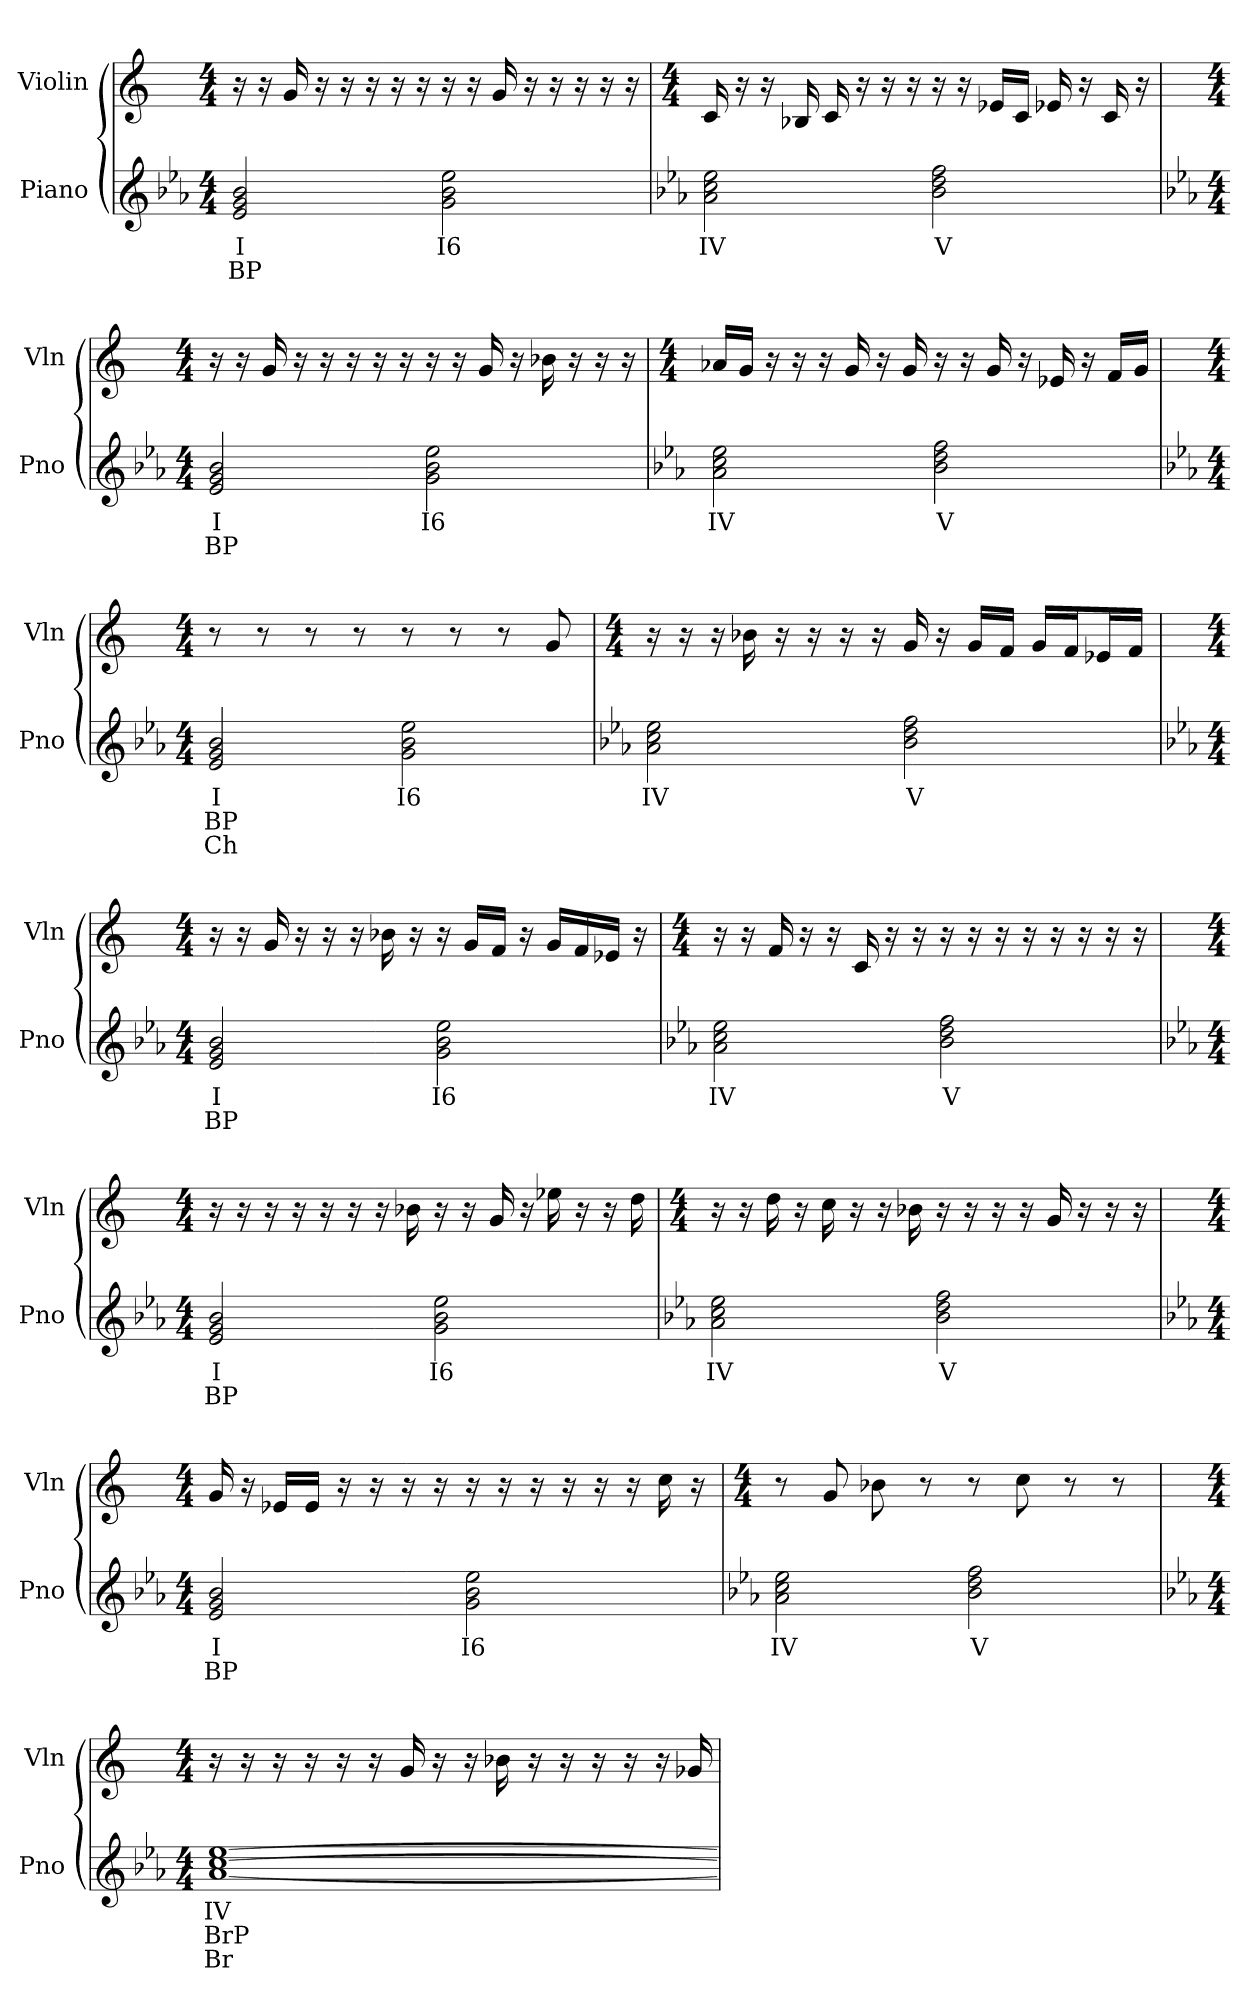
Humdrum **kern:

**kern	**text	**text	**text	**kern
*part2	*part2	*part2	*part2	*part1
*staff2	*staff2	*staff2	*staff2	*staff1
*I"Piano	*	*	*	*I"Violin
*I'Pno	*	*	*	*I'Vln
*k[b-e-a-]	*	*	*	*
*E-:	*	*	*	*
*M4/4	*	*	*	*M4/4
=	=	=	=	=
2e- 2g 2b-	I	BP	.	16r
.	.	.	.	16r
.	.	.	.	16g
.	.	.	.	16r
.	.	.	.	16r
.	.	.	.	16r
.	.	.	.	16r
.	.	.	.	16r
2g 2b- 2ee-	I6	.	.	16r
.	.	.	.	16r
.	.	.	.	16g
.	.	.	.	16r
.	.	.	.	16r
.	.	.	.	16r
.	.	.	.	16r
.	.	.	.	16r
=	=	=	=	=
*k[b-e-a-]	*	*	*	*
*E-:	*	*	*	*
*	*	*	*	*M4/4
2a- 2cc 2ee-	IV	.	.	16c
.	.	.	.	16r
.	.	.	.	16r
.	.	.	.	16B-X
.	.	.	.	16c
.	.	.	.	16r
.	.	.	.	16r
.	.	.	.	16r
2b- 2dd 2ff	V	.	.	16r
.	.	.	.	16r
.	.	.	.	16e-XLL
.	.	.	.	16cJJ
.	.	.	.	16e-X
.	.	.	.	16r
.	.	.	.	16c
.	.	.	.	16r
=	=	=	=	=
*k[b-e-a-]	*	*	*	*
*E-:	*	*	*	*
*M4/4	*	*	*	*M4/4
2e- 2g 2b-	I	BP	.	16r
.	.	.	.	16r
.	.	.	.	16g
.	.	.	.	16r
.	.	.	.	16r
.	.	.	.	16r
.	.	.	.	16r
.	.	.	.	16r
2g 2b- 2ee-	I6	.	.	16r
.	.	.	.	16r
.	.	.	.	16g
.	.	.	.	16r
.	.	.	.	16b-X
.	.	.	.	16r
.	.	.	.	16r
.	.	.	.	16r
=	=	=	=	=
*k[b-e-a-]	*	*	*	*
*E-:	*	*	*	*
*	*	*	*	*M4/4
2a- 2cc 2ee-	IV	.	.	16a-XLL
.	.	.	.	16gJJ
.	.	.	.	16r
.	.	.	.	16r
.	.	.	.	16r
.	.	.	.	16g
.	.	.	.	16r
.	.	.	.	16g
2b- 2dd 2ff	V	.	.	16r
.	.	.	.	16r
.	.	.	.	16g
.	.	.	.	16r
.	.	.	.	16e-X
.	.	.	.	16r
.	.	.	.	16fLL
.	.	.	.	16gJJ
=	=	=	=	=
*k[b-e-a-]	*	*	*	*
*E-:	*	*	*	*
*M4/4	*	*	*	*M4/4
2e- 2g 2b-	I	BP	Ch	8r
.	.	.	.	8r
.	.	.	.	8r
.	.	.	.	8r
2g 2b- 2ee-	I6	.	.	8r
.	.	.	.	8r
.	.	.	.	8r
.	.	.	.	8g
=	=	=	=	=
*k[b-e-a-]	*	*	*	*
*E-:	*	*	*	*
*	*	*	*	*M4/4
2a- 2cc 2ee-	IV	.	.	16r
.	.	.	.	16r
.	.	.	.	16r
.	.	.	.	16b-X
.	.	.	.	16r
.	.	.	.	16r
.	.	.	.	16r
.	.	.	.	16r
2b- 2dd 2ff	V	.	.	16g
.	.	.	.	16r
.	.	.	.	16gLL
.	.	.	.	16fJJ
.	.	.	.	16gLL
.	.	.	.	16fJ
.	.	.	.	16e-XL
.	.	.	.	16fJJ
=	=	=	=	=
*k[b-e-a-]	*	*	*	*
*E-:	*	*	*	*
*M4/4	*	*	*	*M4/4
2e- 2g 2b-	I	BP	.	16r
.	.	.	.	16r
.	.	.	.	16g
.	.	.	.	16r
.	.	.	.	16r
.	.	.	.	16r
.	.	.	.	16b-X
.	.	.	.	16r
2g 2b- 2ee-	I6	.	.	16r
.	.	.	.	16gLL
.	.	.	.	16fJJ
.	.	.	.	16r
.	.	.	.	16gLL
.	.	.	.	16f
.	.	.	.	16e-XJJ
.	.	.	.	16r
=	=	=	=	=
*k[b-e-a-]	*	*	*	*
*E-:	*	*	*	*
*	*	*	*	*M4/4
2a- 2cc 2ee-	IV	.	.	16r
.	.	.	.	16r
.	.	.	.	16f
.	.	.	.	16r
.	.	.	.	16r
.	.	.	.	16c
.	.	.	.	16r
.	.	.	.	16r
2b- 2dd 2ff	V	.	.	16r
.	.	.	.	16r
.	.	.	.	16r
.	.	.	.	16r
.	.	.	.	16r
.	.	.	.	16r
.	.	.	.	16r
.	.	.	.	16r
=	=	=	=	=
*k[b-e-a-]	*	*	*	*
*E-:	*	*	*	*
*M4/4	*	*	*	*M4/4
2e- 2g 2b-	I	BP	.	16r
.	.	.	.	16r
.	.	.	.	16r
.	.	.	.	16r
.	.	.	.	16r
.	.	.	.	16r
.	.	.	.	16r
.	.	.	.	16b-X
2g 2b- 2ee-	I6	.	.	16r
.	.	.	.	16r
.	.	.	.	16g
.	.	.	.	16r
.	.	.	.	16ee-X
.	.	.	.	16r
.	.	.	.	16r
.	.	.	.	16dd
=	=	=	=	=
*k[b-e-a-]	*	*	*	*
*E-:	*	*	*	*
*	*	*	*	*M4/4
2a- 2cc 2ee-	IV	.	.	16r
.	.	.	.	16r
.	.	.	.	16dd
.	.	.	.	16r
.	.	.	.	16cc
.	.	.	.	16r
.	.	.	.	16r
.	.	.	.	16b-X
2b- 2dd 2ff	V	.	.	16r
.	.	.	.	16r
.	.	.	.	16r
.	.	.	.	16r
.	.	.	.	16g
.	.	.	.	16r
.	.	.	.	16r
.	.	.	.	16r
=	=	=	=	=
*k[b-e-a-]	*	*	*	*
*E-:	*	*	*	*
*M4/4	*	*	*	*M4/4
2e- 2g 2b-	I	BP	.	16g
.	.	.	.	16r
.	.	.	.	16e-XLL
.	.	.	.	16e-JJ
.	.	.	.	16r
.	.	.	.	16r
.	.	.	.	16r
.	.	.	.	16r
2g 2b- 2ee-	I6	.	.	16r
.	.	.	.	16r
.	.	.	.	16r
.	.	.	.	16r
.	.	.	.	16r
.	.	.	.	16r
.	.	.	.	16cc
.	.	.	.	16r
=	=	=	=	=
*k[b-e-a-]	*	*	*	*
*E-:	*	*	*	*
*	*	*	*	*M4/4
2a- 2cc 2ee-	IV	.	.	8r
.	.	.	.	8g
.	.	.	.	8b-X
.	.	.	.	8r
2b- 2dd 2ff	V	.	.	8r
.	.	.	.	8cc
.	.	.	.	8r
.	.	.	.	8r
=	=	=	=	=
*k[b-e-a-]	*	*	*	*
*E-:	*	*	*	*
*M4/4	*	*	*	*M4/4
[1a- [1cc [1ee-	IV	BrP	Br	16r
.	.	.	.	16r
.	.	.	.	16r
.	.	.	.	16r
.	.	.	.	16r
.	.	.	.	16r
.	.	.	.	16g
.	.	.	.	16r
.	.	.	.	16r
.	.	.	.	16b-X
.	.	.	.	16r
.	.	.	.	16r
.	.	.	.	16r
.	.	.	.	16r
.	.	.	.	16r
.	.	.	.	16g-X
=	=	=	=	=
*-	*-	*-	*-	*-
